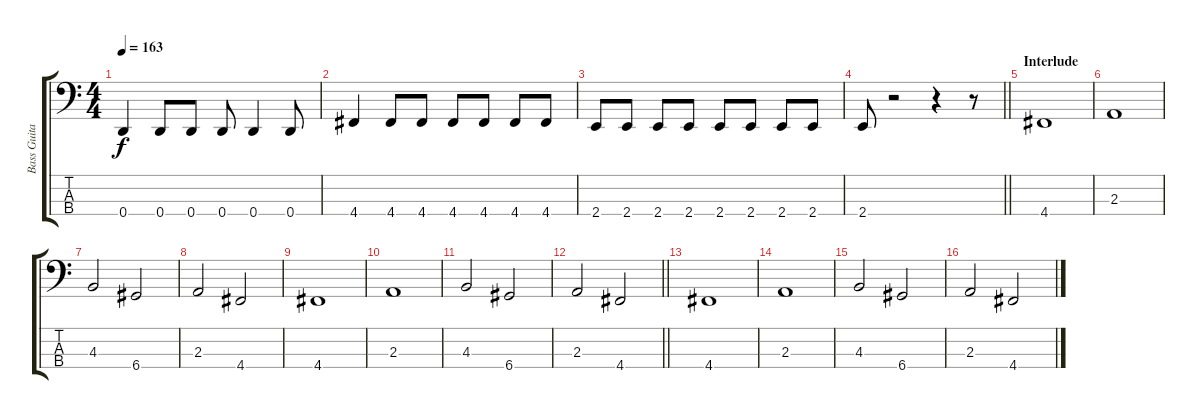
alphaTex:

\track ("Bass Guitar" "Bass Guita") {instrument electricbasspick}
\staff {score tabs}
\tuning (F2 C2 G1 D1) {hide}
\ts (4 4)
\tempo 163
\clef f4
\ks c
0.4.4{dy f} 0.4.8 0.4.8 0.4.8 0.4.4 0.4.8 |
4.4.4 4.4.8 4.4.8 4.4.8 4.4.8 4.4.8 4.4.8 |
2.4.8 2.4.8 2.4.8 2.4.8 2.4.8 2.4.8 2.4.8 2.4.8 |
\barLineRight lightlight
2.4.8 r.2 r.4 r.8 |
\section ("" "Interlude")
4.4.1 |
2.3.1 |
4.3.2 6.4.2 |
2.3.2 4.4.2 |
4.4.1 |
2.3.1 |
4.3.2 6.4.2 |
\barLineRight lightlight
2.3.2 4.4.2 |
\section ("" "")
4.4.1 |
2.3.1 |
4.3.2 6.4.2 |
2.3.2 4.4.2
